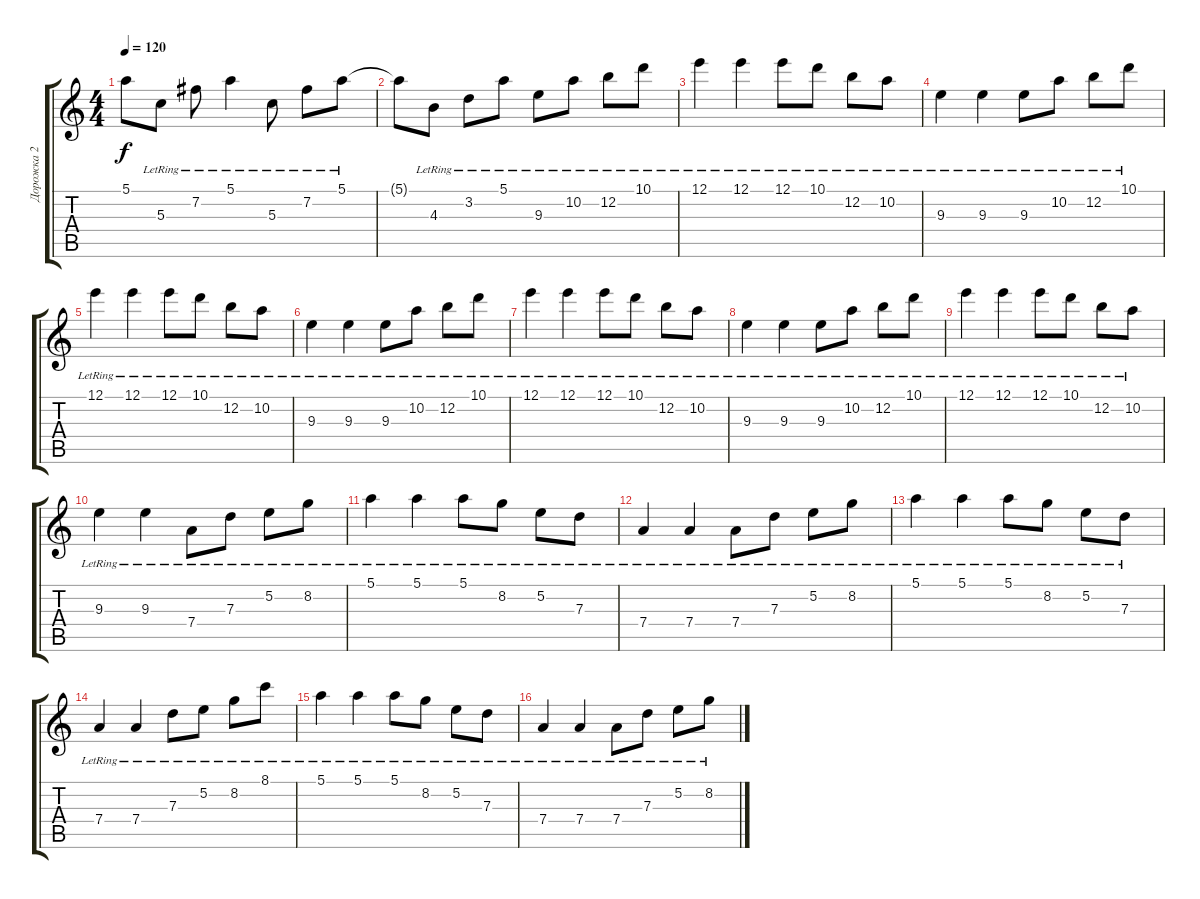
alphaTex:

\track ("Дорожка 2" "Дорожка 2") {instrument acousticguitarsteel}
\staff {score tabs}
\tuning (E4 B3 G3 D3 A2 E2) {hide}
\ts (4 4)
\tempo 120
\clef g2
\ks c
5.1{t}.8{dy f} 5.3{lr}.8 7.2{lr}.8 5.1{lr}.4 5.3{lr}.8 7.2{lr}.8 5.1{lr}.8 |
5.1{t}.8 4.3{lr}.8 3.2{lr}.8 5.1{lr}.8 9.3{lr}.8{volume 12} 10.2{lr}.8 12.2{lr}.8 10.1{lr}.8 |
12.1{lr}.4 12.1{lr}.4 12.1{lr}.8 10.1{lr}.8 12.2{lr}.8 10.2{lr}.8 |
9.3{lr}.4 9.3{lr}.4 9.3{lr}.8 10.2{lr}.8 12.2{lr}.8 10.1{lr}.8 |
12.1{lr}.4 12.1{lr}.4 12.1{lr}.8 10.1{lr}.8 12.2{lr}.8 10.2{lr}.8 |
9.3{lr}.4 9.3{lr}.4 9.3{lr}.8 10.2{lr}.8 12.2{lr}.8 10.1{lr}.8 |
12.1{lr}.4 12.1{lr}.4 12.1{lr}.8 10.1{lr}.8 12.2{lr}.8 10.2{lr}.8 |
9.3{lr}.4 9.3{lr}.4 9.3{lr}.8 10.2{lr}.8 12.2{lr}.8 10.1{lr}.8 |
12.1{lr}.4 12.1{lr}.4 12.1{lr}.8 10.1{lr}.8 12.2{lr}.8 10.2{lr}.8 |
9.3{lr}.4 9.3{lr}.4 7.4{lr}.8 7.3{lr}.8 5.2{lr}.8 8.2{lr}.8 |
5.1{lr}.4 5.1{lr}.4 5.1{lr}.8 8.2{lr}.8 5.2{lr}.8 7.3{lr}.8 |
7.4{lr}.4 7.4{lr}.4 7.4{lr}.8 7.3{lr}.8 5.2{lr}.8 8.2{lr}.8 |
5.1{lr}.4 5.1{lr}.4 5.1{lr}.8 8.2{lr}.8 5.2{lr}.8 7.3{lr}.8 |
7.4{lr}.4 7.4{lr}.4 7.3{lr}.8 5.2{lr}.8 8.2{lr}.8 8.1{lr}.8 |
5.1{lr}.4 5.1{lr}.4 5.1{lr}.8 8.2{lr}.8 5.2{lr}.8 7.3{lr}.8 |
7.4{lr}.4 7.4{lr}.4 7.4{lr}.8 7.3{lr}.8 5.2{lr}.8 8.2{lr}.8
